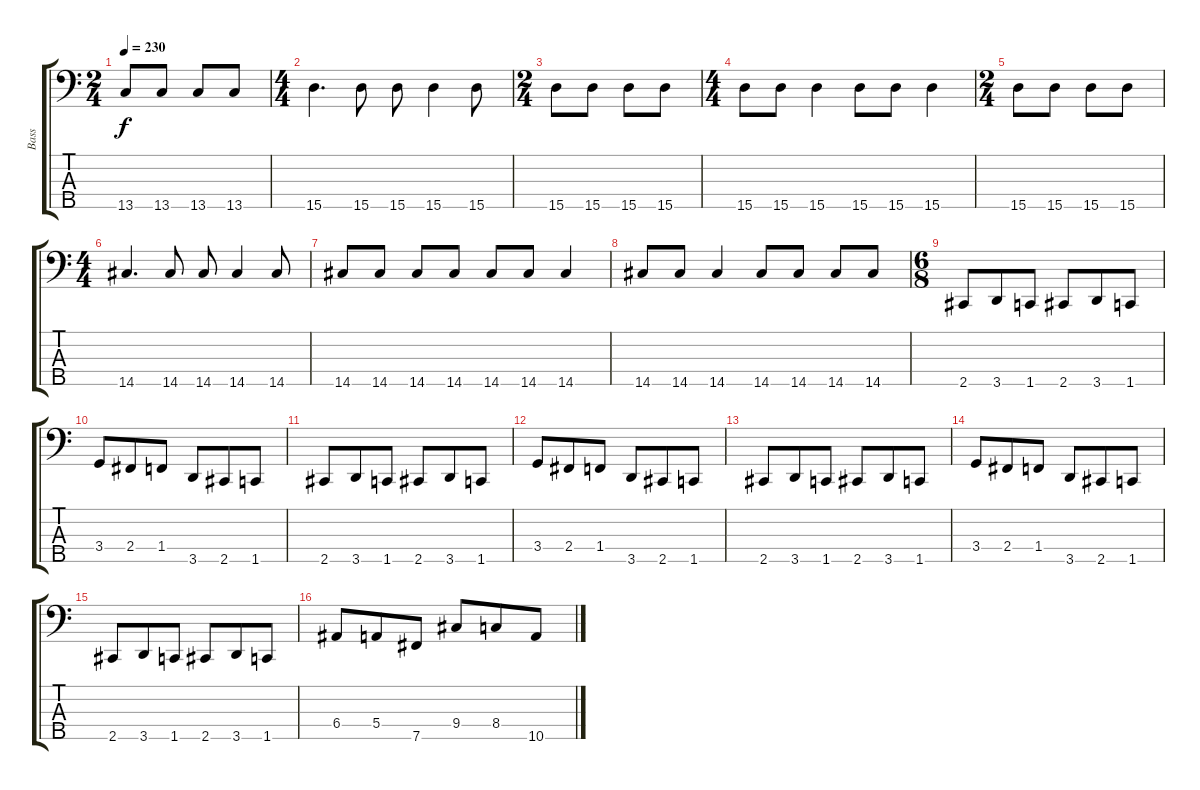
\track ("Bass" "Bass") {instrument electricbasspick}
\staff {score tabs}
\tuning (G2 D2 A1 E1 B0) {hide}
\ts (2 4)
\tempo 230
\clef f4
\ks c
13.5.8{dy f} 13.5.8 13.5.8 13.5.8 |
\ts (4 4)
15.5.4{d} 15.5.8 15.5.8 15.5.4 15.5.8 |
\ts (2 4)
15.5.8 15.5.8 15.5.8 15.5.8 |
\ts (4 4)
15.5.8 15.5.8 15.5.4 15.5.8 15.5.8 15.5.4 |
\ts (2 4)
15.5.8 15.5.8 15.5.8 15.5.8 |
\ts (4 4)
14.5.4{d} 14.5.8 14.5.8 14.5.4 14.5.8 |
14.5.8 14.5.8 14.5.8 14.5.8 14.5.8 14.5.8 14.5.4 |
14.5.8 14.5.8 14.5.4 14.5.8 14.5.8 14.5.8 14.5.8 |
\ts (6 8)
2.5.8 3.5.8 1.5.8 2.5.8 3.5.8 1.5.8 |
3.4.8 2.4.8 1.4.8 3.5.8 2.5.8 1.5.8 |
2.5.8 3.5.8 1.5.8 2.5.8 3.5.8 1.5.8 |
3.4.8 2.4.8 1.4.8 3.5.8 2.5.8 1.5.8 |
2.5.8 3.5.8 1.5.8 2.5.8 3.5.8 1.5.8 |
3.4.8 2.4.8 1.4.8 3.5.8 2.5.8 1.5.8 |
2.5.8 3.5.8 1.5.8 2.5.8 3.5.8 1.5.8 |
6.4.8 5.4.8 7.5.8 9.4.8 8.4.8 10.5.8
